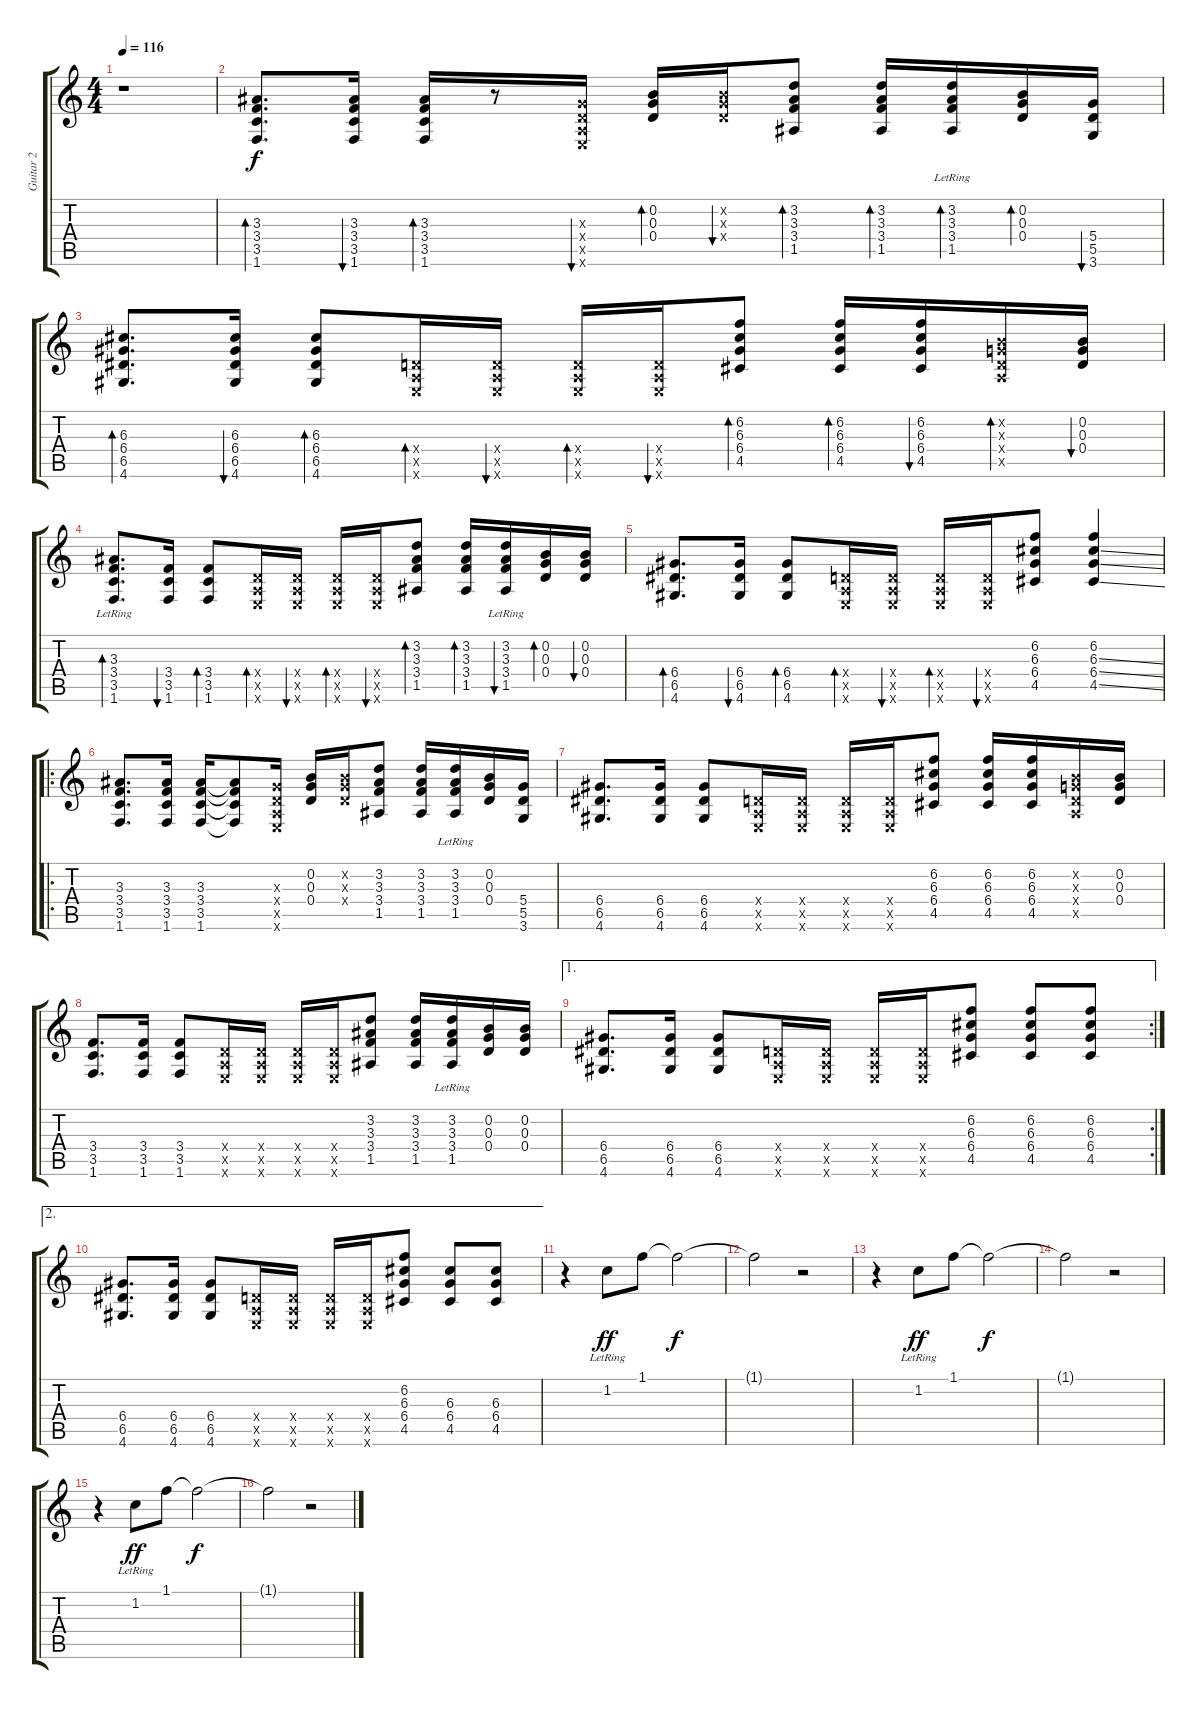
\track ("Guitar 2" "Guitar 2") {instrument distortionguitar}
\staff {score tabs}
\tuning (E4 B3 G3 D3 A2 E2) {hide}
\ts (4 4)
\tempo 116
\clef g2
\ks c
r.1{dy f instrument distortionguitar} |
(3.3 3.4 3.5 1.6).8{d bd 30 volume 9 instrument acousticguitarnylon} (3.3 3.4 3.5 1.6).16{bu 30} (3.3 3.4 3.5 1.6).16{bd 30} r.8 (0.3{x} 0.4{x} 0.5{x} 0.6{x}).16{bu 30} (0.2 0.3 0.4).16{bd 30} (0.2{x} 0.3{x} 0.4{x}).16{bu 30} (3.2 3.3 3.4 1.5).8{bd 30} (3.2 3.3 3.4 1.5).16{bd 30} (3.2 3.3 3.4 1.5{lr}).16{bd 30} (0.2 0.3 0.4).16{bd 30} (5.4 5.5 3.6).16{bu 30} |
(6.3 6.4 6.5 4.6).8{d bd 30} (6.3 6.4 6.5 4.6).16{bu 30} (6.3 6.4 6.5 4.6).8{bd 30} (0.4{x} 0.5{x} 0.6{x}).16{bd 30} (0.4{x} 0.5{x} 0.6{x}).16{bu 30} (0.4{x} 0.5{x} 0.6{x}).16{bd 30} (0.4{x} 0.5{x} 0.6{x}).16{bu 30} (6.2 6.3 6.4 4.5).8{bd 30} (6.2 6.3 6.4 4.5).16{bd 30} (6.2 6.3 6.4 4.5).16{bu 30} (0.2{x} 0.3{x} 0.4{x} 0.5{x}).16{bd 30} (0.2 0.3 0.4).16{bu 30} |
(3.3{lr} 3.4 3.5 1.6).8{d bd 30} (3.4 3.5 1.6).16{bu 30} (3.4 3.5 1.6).8{bd 30} (0.4{x} 0.5{x} 0.6{x}).16{bd 30} (0.4{x} 0.5{x} 0.6{x}).16{bu 30} (0.4{x} 0.5{x} 0.6{x}).16{bd 30} (0.4{x} 0.5{x} 0.6{x}).16{bu 30} (3.2 3.3 3.4 1.5).8{bd 30} (3.2 3.3 3.4 1.5).16{bd 30} (3.2 3.3 3.4 1.5{lr}).16{bu 30} (0.2 0.3 0.4).16{bd 30} (0.2 0.3 0.4).16{bu 30} |
(6.4 6.5 4.6).8{d bd 30} (6.4 6.5 4.6).16{bu 30} (6.4 6.5 4.6).8{bd 30} (0.4{x} 0.5{x} 0.6{x}).16{bd 30} (0.4{x} 0.5{x} 0.6{x}).16{bu 30} (0.4{x} 0.5{x} 0.6{x}).16{bd 30} (0.4{x} 0.5{x} 0.6{x}).16{bu 30} (6.2 6.3 6.4 4.5).8{instrument distortionguitar} (6.2 6.3{ss} 6.4{ss} 4.5{ss}).4 |
\ro
(3.3 3.4 3.5 1.6).8{d} (3.3 3.4 3.5 1.6).16 (3.3 3.4 3.5 1.6).16 (3.3{t} 3.4{t} 3.5{t} 1.6{t}).8 (0.3{x} 0.4{x} 0.5{x} 0.6{x}).16 (0.2 0.3 0.4).16 (0.2{x} 0.3{x} 0.4{x}).16 (3.2 3.3 3.4 1.5).8 (3.2 3.3 3.4 1.5).16 (3.2 3.3 3.4 1.5{lr}).16 (0.2 0.3 0.4).16 (5.4 5.5 3.6).16 |
(6.4 6.5 4.6).8{d} (6.4 6.5 4.6).16 (6.4 6.5 4.6).8 (0.4{x} 0.5{x} 0.6{x}).16 (0.4{x} 0.5{x} 0.6{x}).16 (0.4{x} 0.5{x} 0.6{x}).16 (0.4{x} 0.5{x} 0.6{x}).16 (6.2 6.3 6.4 4.5).8 (6.2 6.3 6.4 4.5).16 (6.2 6.3 6.4 4.5).16 (0.2{x} 0.3{x} 0.4{x} 0.5{x}).16 (0.2 0.3 0.4).16 |
(3.4 3.5 1.6).8{d} (3.4 3.5 1.6).16 (3.4 3.5 1.6).8 (0.4{x} 0.5{x} 0.6{x}).16 (0.4{x} 0.5{x} 0.6{x}).16 (0.4{x} 0.5{x} 0.6{x}).16 (0.4{x} 0.5{x} 0.6{x}).16 (3.2 3.3 3.4 1.5).8 (3.2 3.3 3.4 1.5).16 (3.2 3.3 3.4 1.5{lr}).16 (0.2 0.3 0.4).16 (0.2 0.3 0.4).16 |
\ae 1
\rc 2
(6.4 6.5 4.6).8{d} (6.4 6.5 4.6).16 (6.4 6.5 4.6).8 (0.4{x} 0.5{x} 0.6{x}).16 (0.4{x} 0.5{x} 0.6{x}).16 (0.4{x} 0.5{x} 0.6{x}).16 (0.4{x} 0.5{x} 0.6{x}).16 (6.2 6.3 6.4 4.5).8 (6.2 6.3 6.4 4.5).8 (6.2 6.3 6.4 4.5).8 |
\ae 2
(6.4 6.5 4.6).8{d} (6.4 6.5 4.6).16 (6.4 6.5 4.6).8 (0.4{x} 0.5{x} 0.6{x}).16 (0.4{x} 0.5{x} 0.6{x}).16 (0.4{x} 0.5{x} 0.6{x}).16 (0.4{x} 0.5{x} 0.6{x}).16 (6.2 6.3 6.4 4.5).8 (6.3 6.4 4.5).8 (6.3 6.4 4.5).8 |
r.4 1.2{lr}.8{dy ff volume 8} 1.1.8 1.1{t}.2{dy f} |
1.1{t}.2 r.2 |
r.4 1.2{lr}.8{dy ff volume 8} 1.1.8 1.1{t}.2{dy f} |
1.1{t}.2 r.2 |
r.4 1.2{lr}.8{dy ff volume 8} 1.1.8 1.1{t}.2{dy f} |
1.1{t}.2 r.2
